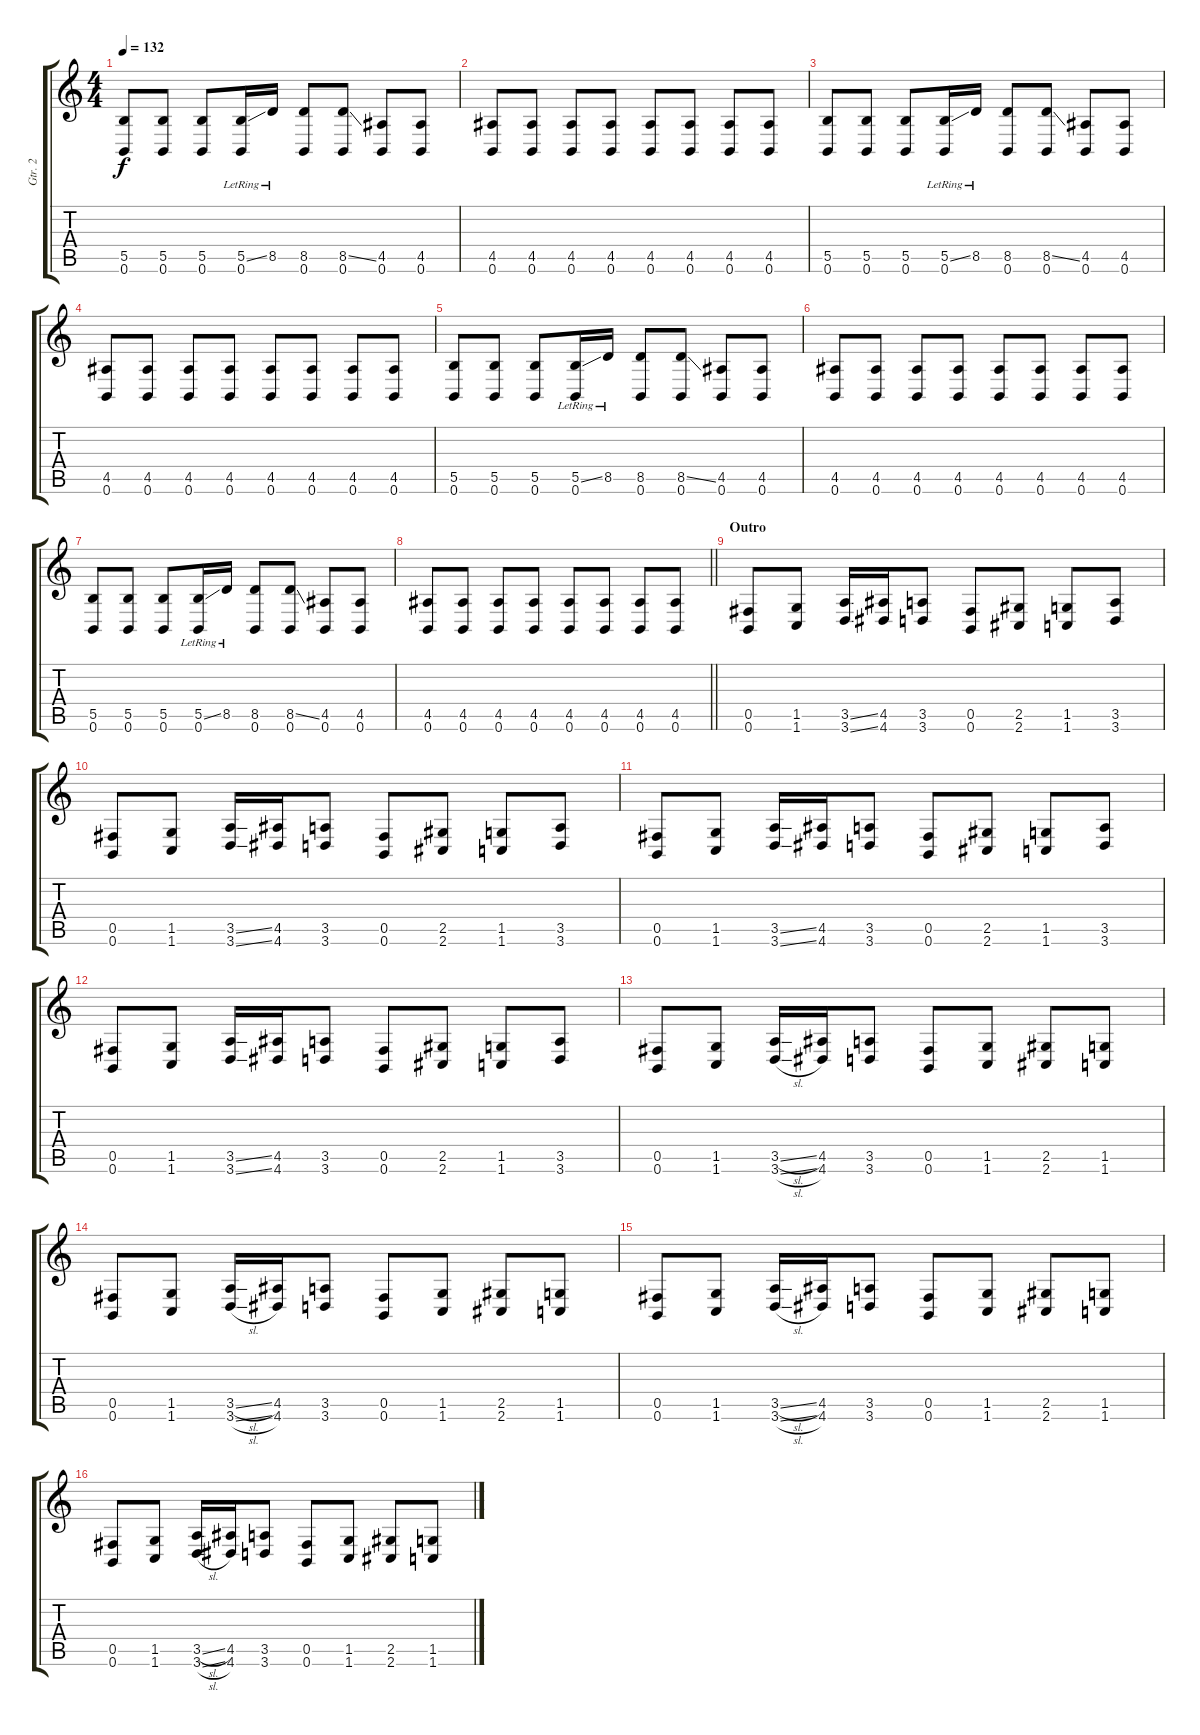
\track ("Gtr. 2" "Gtr. 2") {instrument overdrivenguitar}
\staff {score tabs}
\tuning (Db4 Ab3 E3 B2 Gb2 B1) {hide}
\ts (4 4)
\tempo 132
\clef g2
\ks c
(5.5 0.6).8{dy f} (5.5 0.6).8 (5.5 0.6).8 (5.5{ss lr} 0.6).16 8.5{lr}.16 (8.5 0.6).8 (8.5{ss} 0.6).8 (4.5 0.6).8 (4.5 0.6).8 |
(4.5 0.6).8 (4.5 0.6).8 (4.5 0.6).8 (4.5 0.6).8 (4.5 0.6).8 (4.5 0.6).8 (4.5 0.6).8 (4.5 0.6).8 |
(5.5 0.6).8 (5.5 0.6).8 (5.5 0.6).8 (5.5{ss lr} 0.6).16 8.5{lr}.16 (8.5 0.6).8 (8.5{ss} 0.6).8 (4.5 0.6).8 (4.5 0.6).8 |
(4.5 0.6).8 (4.5 0.6).8 (4.5 0.6).8 (4.5 0.6).8 (4.5 0.6).8 (4.5 0.6).8 (4.5 0.6).8 (4.5 0.6).8 |
(5.5 0.6).8 (5.5 0.6).8 (5.5 0.6).8 (5.5{ss lr} 0.6).16 8.5{lr}.16 (8.5 0.6).8 (8.5{ss} 0.6).8 (4.5 0.6).8 (4.5 0.6).8 |
(4.5 0.6).8 (4.5 0.6).8 (4.5 0.6).8 (4.5 0.6).8 (4.5 0.6).8 (4.5 0.6).8 (4.5 0.6).8 (4.5 0.6).8 |
(5.5 0.6).8 (5.5 0.6).8 (5.5 0.6).8 (5.5{ss lr} 0.6).16 8.5{lr}.16 (8.5 0.6).8 (8.5{ss} 0.6).8 (4.5 0.6).8 (4.5 0.6).8 |
\barLineRight lightlight
(4.5 0.6).8 (4.5 0.6).8 (4.5 0.6).8 (4.5 0.6).8 (4.5 0.6).8 (4.5 0.6).8 (4.5 0.6).8 (4.5 0.6).8 |
\section ("" "Outro")
(0.5 0.6).8 (1.5 1.6).8 (3.5{ss} 3.6{ss}).16 (4.5 4.6).16 (3.5 3.6).8 (0.5 0.6).8 (2.5 2.6).8 (1.5 1.6).8 (3.5 3.6).8 |
(0.5 0.6).8 (1.5 1.6).8 (3.5{ss} 3.6{ss}).16 (4.5 4.6).16 (3.5 3.6).8 (0.5 0.6).8 (2.5 2.6).8 (1.5 1.6).8 (3.5 3.6).8 |
(0.5 0.6).8 (1.5 1.6).8 (3.5{ss} 3.6{ss}).16 (4.5 4.6).16 (3.5 3.6).8 (0.5 0.6).8 (2.5 2.6).8 (1.5 1.6).8 (3.5 3.6).8 |
(0.5 0.6).8 (1.5 1.6).8 (3.5{ss} 3.6{ss}).16 (4.5 4.6).16 (3.5 3.6).8 (0.5 0.6).8 (2.5 2.6).8 (1.5 1.6).8 (3.5 3.6).8 |
(0.5 0.6).8 (1.5 1.6).8 (3.5{sl} 3.6{sl}).16 (4.5 4.6).16 (3.5 3.6).8 (0.5 0.6).8 (1.5 1.6).8 (2.5 2.6).8 (1.5 1.6).8 |
(0.5 0.6).8 (1.5 1.6).8 (3.5{sl} 3.6{sl}).16 (4.5 4.6).16 (3.5 3.6).8 (0.5 0.6).8 (1.5 1.6).8 (2.5 2.6).8 (1.5 1.6).8 |
(0.5 0.6).8 (1.5 1.6).8 (3.5{sl} 3.6{sl}).16 (4.5 4.6).16 (3.5 3.6).8 (0.5 0.6).8 (1.5 1.6).8 (2.5 2.6).8 (1.5 1.6).8 |
(0.5 0.6).8 (1.5 1.6).8 (3.5{sl} 3.6{sl}).16 (4.5 4.6).16 (3.5 3.6).8 (0.5 0.6).8 (1.5 1.6).8 (2.5 2.6).8 (1.5 1.6).8
